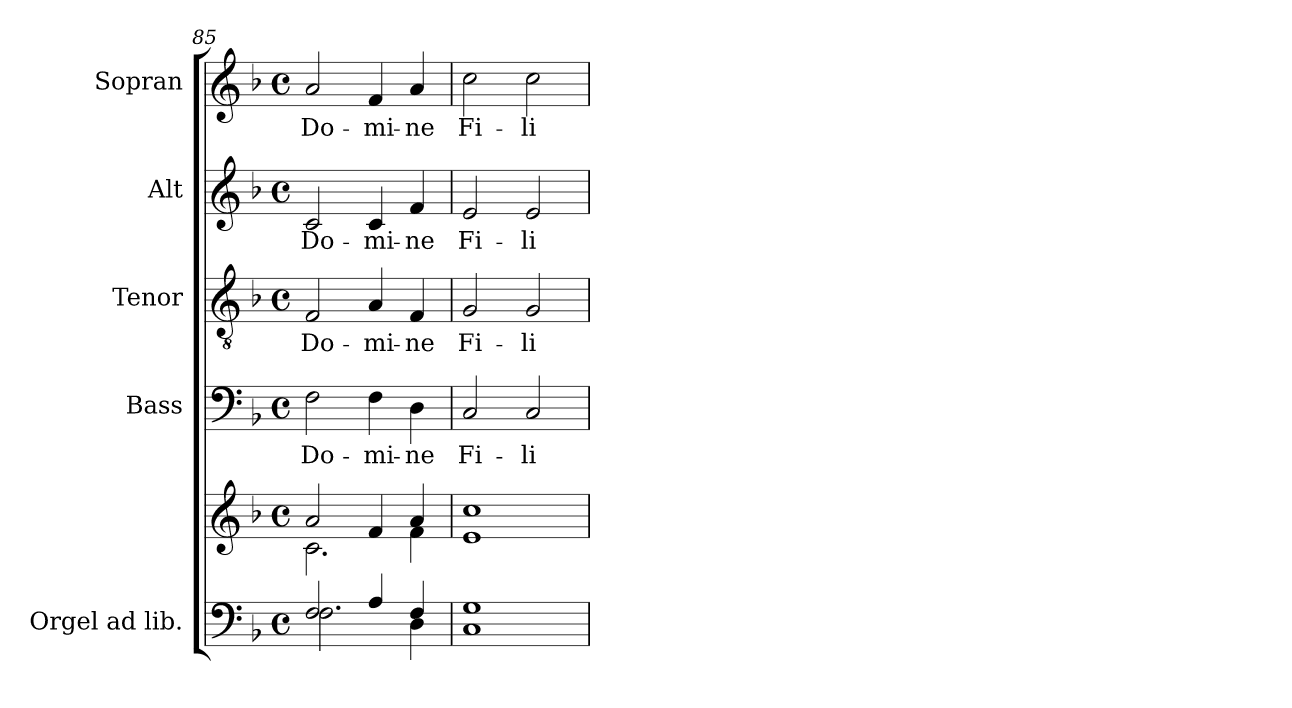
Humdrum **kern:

**kern	**kern	**kern	**text	**kern	**text	**kern	**text	**kern	**text
*part5	*part5	*part4	*part4	*part3	*part3	*part2	*part2	*part1	*part1
*staff6	*staff5	*staff4	*staff4	*staff3	*staff3	*staff2	*staff2	*staff1	*staff1
*I"Orgel ad lib.	*	*I"Bass	*	*I"Tenor	*	*I"Alt	*	*I"Sopran	*
*	*	*I'B.	*	*I'T.	*	*I'A.	*	*I'S.	*
*clefF4	*clefG2	*clefF4	*	*clefGv2	*	*clefG2	*	*clefG2	*
*k[b-]	*k[b-]	*k[b-]	*	*k[b-]	*	*k[b-]	*	*k[b-]	*
*F:	*F:	*F:	*	*F:	*	*F:	*	*F:	*
*M4/4	*M4/4	*M4/4	*	*M4/4	*	*M4/4	*	*M4/4	*
*met(c)	*met(c)	*met(c)	*	*met(c)	*	*met(c)	*	*met(c)	*
=85	=85	=85	=85	=85	=85	=85	=85	=85	=85
*^	*^	*	*	*	*	*	*	*	*
!	!	!	!	!	!LO:LY:b	!	!LO:LY:b	!	!LO:LY:b	!	!LO:LY:b
2F/	2.F\	2a/	2.c\	2F\	Do-	2F/	Do-	2c/	Do-	2a/	Do-
!	!	!	!	!	!LO:LY:b	!	!LO:LY:b	!	!LO:LY:b	!	!LO:LY:b
4A/	.	4f/	.	4F\	-mi-	4A/	-mi-	4c/	-mi-	4f/	-mi-
!	!	!	!	!	!LO:LY:b	!	!LO:LY:b	!	!LO:LY:b	!	!LO:LY:b
4F/	4D\	4a/	4f\	4D\	-ne	4F/	-ne	4f/	-ne	4a/	-ne
!!LO:LB:g=z
=86	=86	=86	=86	=86	=86	=86	=86	=86	=86	=86	=86
!	!	!	!	!	!LO:LY:b	!	!LO:LY:b	!	!LO:LY:b	!	!LO:LY:b
1G	1C	1cc	1e	2C/	Fi-	2G/	Fi-	2e/	Fi-	2cc\	Fi-
!	!	!	!	!	!LO:LY:b	!	!LO:LY:b	!	!LO:LY:b	!	!LO:LY:b
.	.	.	.	2C/	-li	2G/	-li	2e/	-li	2cc\	-li
*v	*v	*	*	*	*	*	*	*	*	*	*
*	*v	*v	*	*	*	*	*	*	*	*
=	=	=	=	=	=	=	=	=	=
*-	*-	*-	*-	*-	*-	*-	*-	*-	*-
